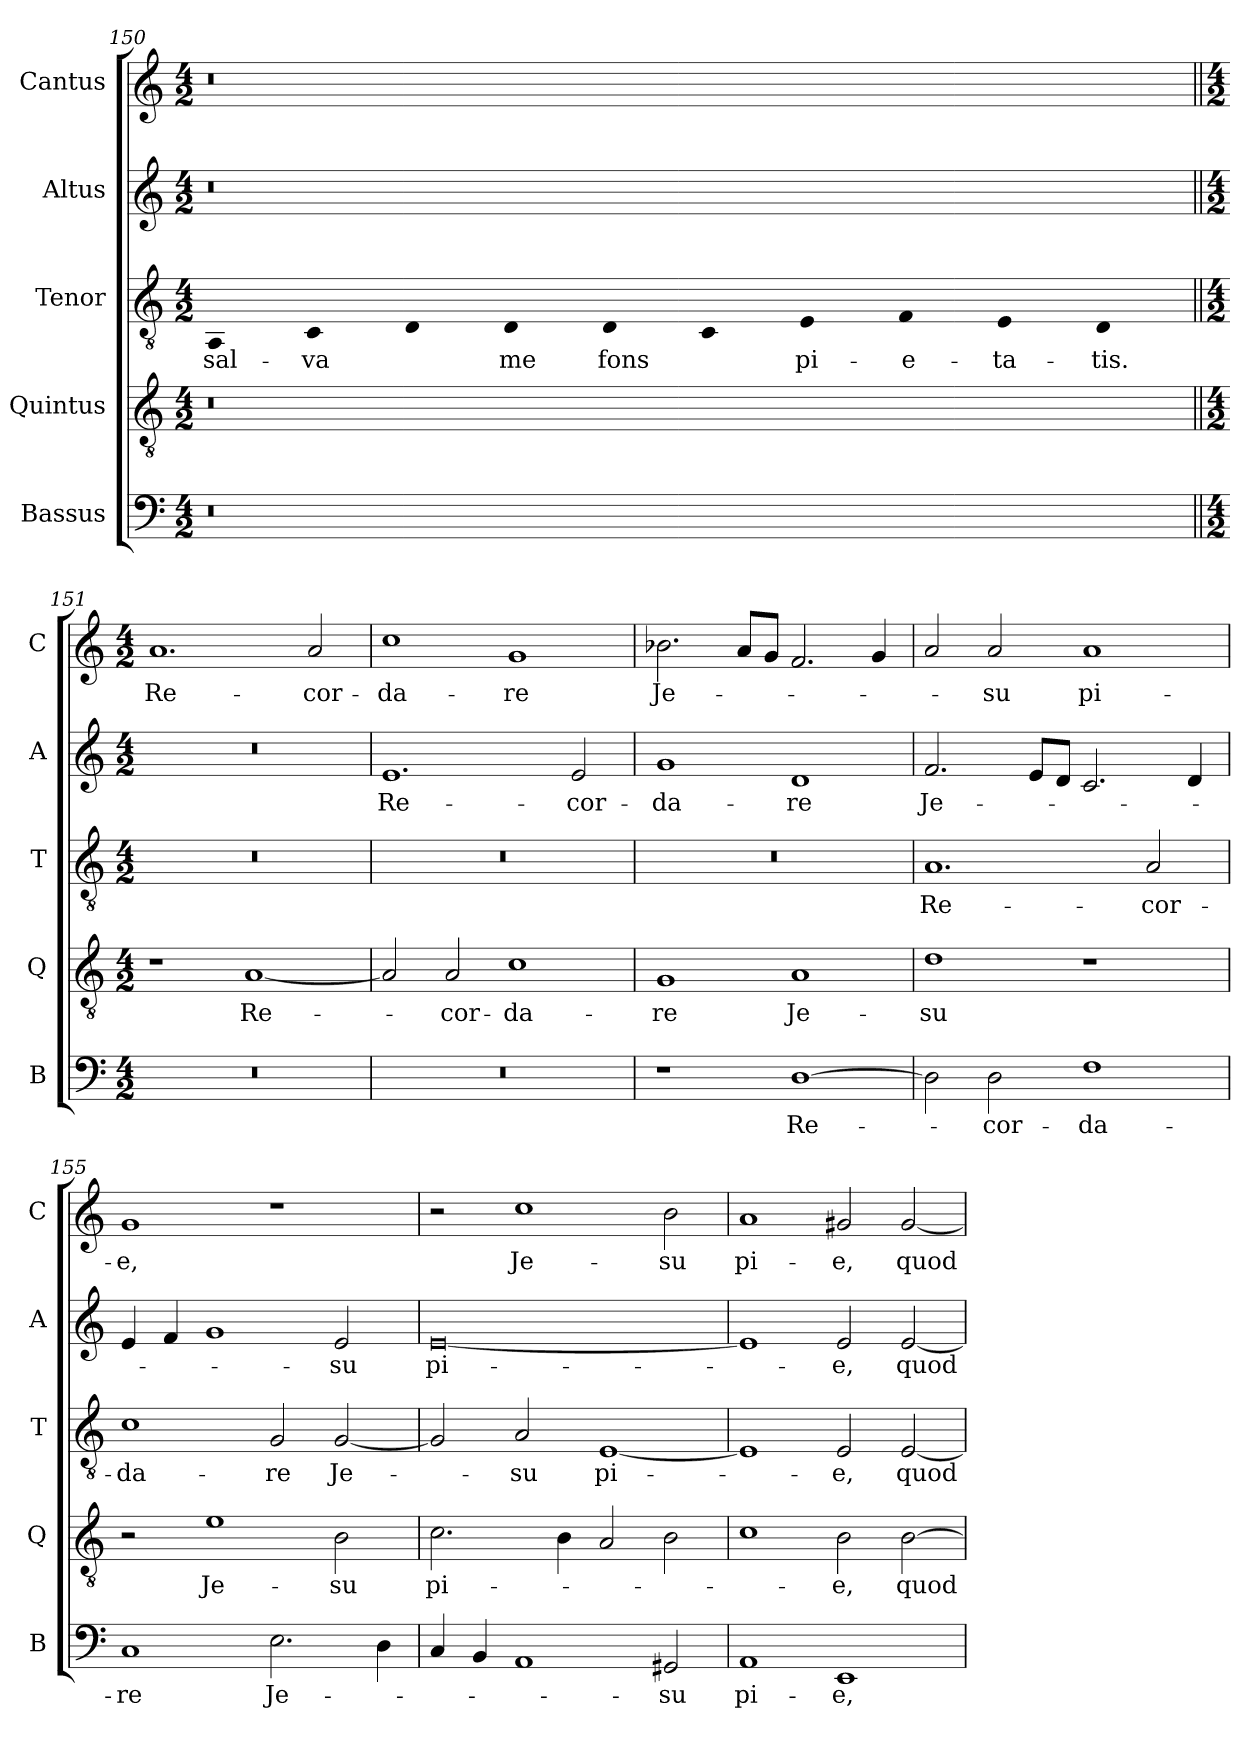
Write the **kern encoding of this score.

**kern	**text	**kern	**text	**kern	**text	**kern	**text	**kern	**text
*part5	*part5	*part4	*part4	*part3	*part3	*part2	*part2	*part1	*part1
*staff5	*staff5	*staff4	*staff4	*staff3	*staff3	*staff2	*staff2	*staff1	*staff1
*I"Bassus	*	*I"Quintus	*	*I"Tenor	*	*I"Altus	*	*I"Cantus	*
*I'B	*	*I'Q	*	*I'T	*	*I'A	*	*I'C	*
*clefF4	*	*clefGv2	*	*clefGv2	*	*clefG2	*	*clefG2	*
*k[]	*	*k[]	*	*k[]	*	*k[]	*	*k[]	*
*C:	*	*C:	*	*C:	*	*C:	*	*C:	*
*M4/2	*	*M4/2	*	*M4/2	*	*M4/2	*	*M4/2	*
=150	=150	=150	=150	=150	=150	=150	=150	=150	=150
!	!	!	!	!LO:N:head=solid	!	!	!	!	!
!	!	!	!	!	!LO:LY:b	!	!	!	!
0r	.	0r	.	1AA	sal-	0r	.	0r	.
!	!	!	!	!LO:N:head=solid	!	!	!	!	!
!	!	!	!	!	!LO:LY:b	!	!	!	!
.	.	.	.	1C	-va	.	.	.	.
!	!	!	!	!LO:N:head=solid	!	!	!	!	!
000ryy	.	000ryy	.	1D	.	000ryy	.	000ryy	.
!	!	!	!	!LO:N:head=solid	!	!	!	!	!
!	!	!	!	!	!LO:LY:b	!	!	!	!
.	.	.	.	1D	me	.	.	.	.
!	!	!	!	!LO:N:head=solid	!	!	!	!	!
!	!	!	!	!	!LO:LY:b	!	!	!	!
.	.	.	.	1D	fons	.	.	.	.
!	!	!	!	!LO:N:head=solid	!	!	!	!	!
.	.	.	.	1C	.	.	.	.	.
!	!	!	!	!LO:N:head=solid	!	!	!	!	!
!	!	!	!	!	!LO:LY:b	!	!	!	!
.	.	.	.	1E	pi-	.	.	.	.
!	!	!	!	!LO:N:head=solid	!	!	!	!	!
!	!	!	!	!	!LO:LY:b	!	!	!	!
.	.	.	.	1F	-e-	.	.	.	.
!	!	!	!	!LO:N:head=solid	!	!	!	!	!
!	!	!	!	!	!LO:LY:b	!	!	!	!
.	.	.	.	1E	-ta-	.	.	.	.
!	!	!	!	!LO:N:head=solid	!	!	!	!	!
!	!	!	!	!	!LO:LY:b	!	!	!	!
.	.	.	.	1D	-tis.	.	.	.	.
!!LO:LB:g=z
=151||	=151||	=151||	=151||	=151||	=151||	=151||	=151||	=151||	=151||
*M4/2	*	*M4/2	*	*M4/2	*	*M4/2	*	*M4/2	*
!	!	!	!	!	!	!	!	!	!LO:LY:b
0r	.	1r	.	0r	.	0r	.	1.a	Re-
!	!	!	!LO:LY:b	!	!	!	!	!	!
.	.	[1A	Re-	.	.	.	.	.	.
!	!	!	!	!	!	!	!	!	!LO:LY:b
.	.	.	.	.	.	.	.	2a/	-cor-
=152	=152	=152	=152	=152	=152	=152	=152	=152	=152
!	!	!	!	!	!	!	!LO:LY:b	!	!
!	!	!	!	!	!	!	!	!	!LO:LY:b
0r	.	2A/]	.	0r	.	1.e	Re-	1cc	-da-
!	!	!	!LO:LY:b	!	!	!	!	!	!
.	.	2A/	-cor-	.	.	.	.	.	.
!	!	!	!LO:LY:b	!	!	!	!	!	!
!	!	!	!	!	!	!	!	!	!LO:LY:b
.	.	1c	-da-	.	.	.	.	1g	-re
!	!	!	!	!	!	!	!LO:LY:b	!	!
.	.	.	.	.	.	2e/	-cor-	.	.
=153	=153	=153	=153	=153	=153	=153	=153	=153	=153
!	!	!	!LO:LY:b	!	!	!	!	!	!
!	!	!	!	!	!	!	!LO:LY:b	!	!
!	!	!	!	!	!	!	!	!	!LO:LY:b
1r	.	1G	-re	0r	.	1g	-da-	2.b-X\	Je-
.	.	.	.	.	.	.	.	8a/L	.
.	.	.	.	.	.	.	.	8g/J	.
!	!LO:LY:b	!	!	!	!	!	!	!	!
!	!	!	!LO:LY:b	!	!	!	!	!	!
!	!	!	!	!	!	!	!LO:LY:b	!	!
[1D	Re-	1A	Je-	.	.	1d	-re	2.f/	.
.	.	.	.	.	.	.	.	4g/	.
=154	=154	=154	=154	=154	=154	=154	=154	=154	=154
!	!	!	!LO:LY:b	!	!	!	!	!	!
!	!	!	!	!	!LO:LY:b	!	!	!	!
!	!	!	!	!	!	!	!LO:LY:b	!	!
2D\]	.	1d	-su	1.A	Re-	2.f/	Je-	2a/	.
!	!LO:LY:b	!	!	!	!	!	!	!	!
!	!	!	!	!	!	!	!	!	!LO:LY:b
2D\	-cor-	.	.	.	.	.	.	2a/	-su
.	.	.	.	.	.	8e/L	.	.	.
.	.	.	.	.	.	8d/J	.	.	.
!	!LO:LY:b	!	!	!	!	!	!	!	!
!	!	!	!	!	!	!	!	!	!LO:LY:b
1F	-da-	1r	.	.	.	2.c/	.	1a	pi-
!	!	!	!	!	!LO:LY:b	!	!	!	!
.	.	.	.	2A/	-cor-	.	.	.	.
.	.	.	.	.	.	4d/	.	.	.
=155	=155	=155	=155	=155	=155	=155	=155	=155	=155
!	!LO:LY:b	!	!	!	!	!	!	!	!
!	!	!	!	!	!LO:LY:b	!	!	!	!
!	!	!	!	!	!	!	!	!	!LO:LY:b
1C	-re	2r	.	1c	-da-	4e/	.	1g	-e,
.	.	.	.	.	.	4f/	.	.	.
!	!	!	!LO:LY:b	!	!	!	!	!	!
.	.	1e	Je-	.	.	1g	.	.	.
!	!LO:LY:b	!	!	!	!	!	!	!	!
!	!	!	!	!	!LO:LY:b	!	!	!	!
2.E\	Je-	.	.	2G/	-re	.	.	1r	.
!	!	!	!LO:LY:b	!	!	!	!	!	!
!	!	!	!	!	!LO:LY:b	!	!	!	!
!	!	!	!	!	!	!	!LO:LY:b	!	!
.	.	2B\	-su	[2G/	Je-	2e/	-su	.	.
4D\	.	.	.	.	.	.	.	.	.
!!LO:PB:g=z
=156	=156	=156	=156	=156	=156	=156	=156	=156	=156
!	!	!	!LO:LY:b	!	!	!	!	!	!
!	!	!	!	!	!	!	!LO:LY:b	!	!
4C/	.	2.c\	pi-	2G/]	.	[0e	pi-	2r	.
4BB/	.	.	.	.	.	.	.	.	.
!	!	!	!	!	!LO:LY:b	!	!	!	!
!	!	!	!	!	!	!	!	!	!LO:LY:b
1AA	.	.	.	2A/	-su	.	.	1cc	Je-
.	.	4B\	.	.	.	.	.	.	.
!	!	!	!	!	!LO:LY:b	!	!	!	!
.	.	2A/	.	[1E	pi-	.	.	.	.
!	!LO:LY:b	!	!	!	!	!	!	!	!
!	!	!	!	!	!	!	!	!	!LO:LY:b
2GG#X/	-su	2B\	.	.	.	.	.	2b\	-su
=157	=157	=157	=157	=157	=157	=157	=157	=157	=157
!	!LO:LY:b	!	!	!	!	!	!	!	!
!	!	!	!	!	!	!	!	!	!LO:LY:b
1AA	pi-	1c	.	1E]	.	1e]	.	1a	pi-
!	!LO:LY:b	!	!	!	!	!	!	!	!
!	!	!	!LO:LY:b	!	!	!	!	!	!
!	!	!	!	!	!LO:LY:b	!	!	!	!
!	!	!	!	!	!	!	!LO:LY:b	!	!
!	!	!	!	!	!	!	!	!	!LO:LY:b
1EE	-e,	2B\	-e,	2E/	-e,	2e/	-e,	2g#X/	-e,
!	!	!	!LO:LY:b	!	!	!	!	!	!
!	!	!	!	!	!LO:LY:b	!	!	!	!
!	!	!	!	!	!	!	!LO:LY:b	!	!
!	!	!	!	!	!	!	!	!	!LO:LY:b
.	.	[2B\	quod	[2E/	quod	[2e/	quod	[2g#/	quod
=	=	=	=	=	=	=	=	=	=
*-	*-	*-	*-	*-	*-	*-	*-	*-	*-
